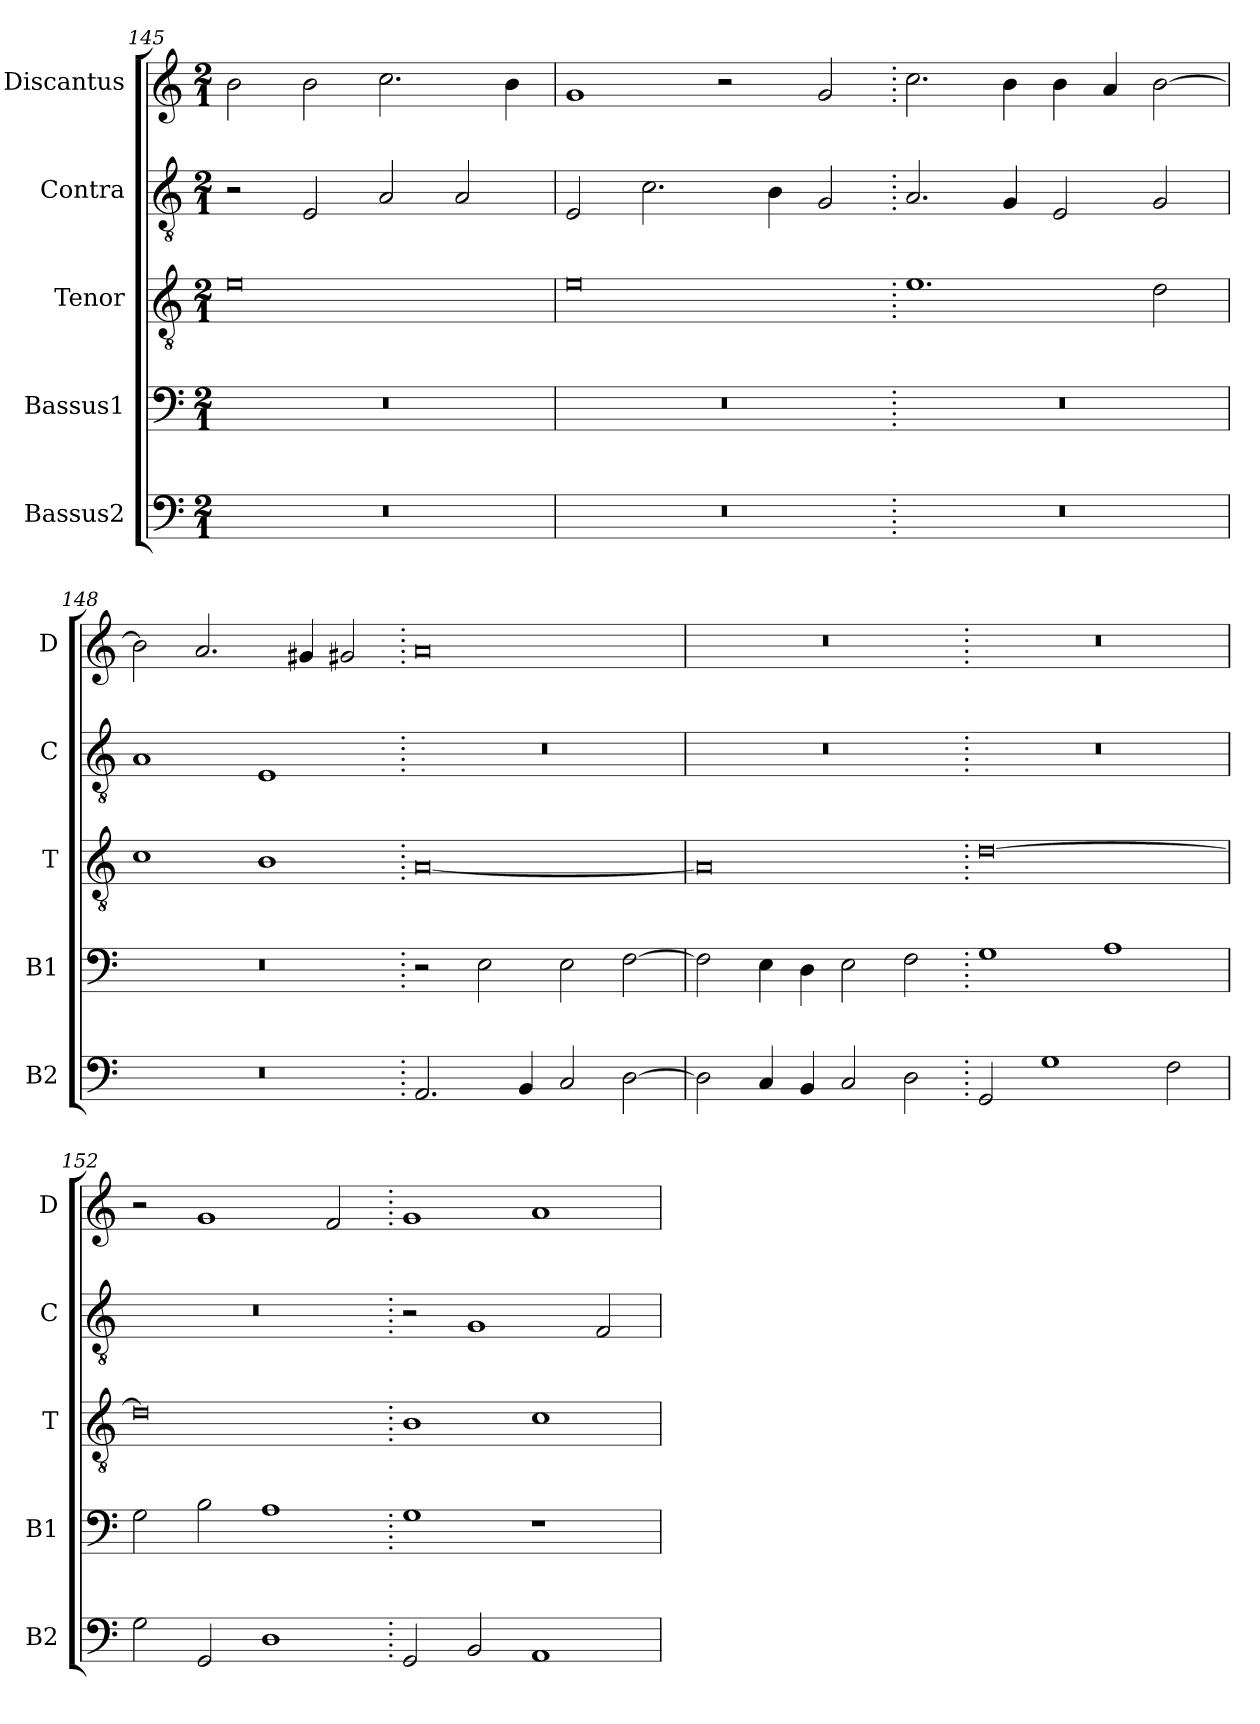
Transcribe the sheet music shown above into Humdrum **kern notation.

**kern	**kern	**kern	**kern	**kern
*part5	*part4	*part3	*part2	*part1
*staff5	*staff4	*staff3	*staff2	*staff1
*I"Bassus2	*I"Bassus1	*I"Tenor	*I"Contra	*I"Discantus
*I'B2	*I'B1	*I'T	*I'C	*I'D
*clefF4	*clefF4	*clefGv2	*clefGv2	*clefG2
*k[]	*k[]	*k[]	*k[]	*k[]
*M2/1	*M2/1	*M2/1	*M2/1	*M2/1
=145	=145	=145	=145	=145
0r	0r	0e	2r	2b\
.	.	.	2E/	2b\
.	.	.	2A/	2.cc\
.	.	.	2A/	.
.	.	.	.	4b\
=146	=146	=146	=146	=146
0r	0r	0e	2E/	1g
.	.	.	2.c\	.
.	.	.	.	2r
.	.	.	4B\	.
.	.	.	2G/	2g/
=147.	=147.	=147.	=147.	=147.
0r	0r	1.e	2.A/	2.cc\
.	.	.	4G/	4b\
.	.	.	2E/	4b\
.	.	.	.	4a/
.	.	2d\	2G/	[2b\
=148	=148	=148	=148	=148
0r	0r	1c	1A	2b\]
.	.	.	.	2.a/
.	.	1B	1E	.
.	.	.	.	4g#X/
.	.	.	.	2g#X/
=149.	=149.	=149.	=149.	=149.
2.AA/	2r	[0A	0r	0a
.	2E\	.	.	.
4BB/	.	.	.	.
2C/	2E\	.	.	.
[2D\	[2F\	.	.	.
=150	=150	=150	=150	=150
2D\]	2F\]	0A]	0r	0r
4C/	4E\	.	.	.
4BB/	4D\	.	.	.
2C/	2E\	.	.	.
2D\	2F\	.	.	.
=151.	=151.	=151.	=151.	=151.
2GG/	1G	[0d	0r	0r
1G	.	.	.	.
.	1A	.	.	.
2F\	.	.	.	.
=152	=152	=152	=152	=152
2G\	2G\	0d]	0r	2r
2GG/	2B\	.	.	1g
1D	1A	.	.	.
.	.	.	.	2f/
=153.	=153.	=153.	=153.	=153.
2GG/	1G	1B	2r	1g
2BB/	.	.	1G	.
1AA	1r	1c	.	1a
.	.	.	2F/	.
=	=	=	=	=
*-	*-	*-	*-	*-
